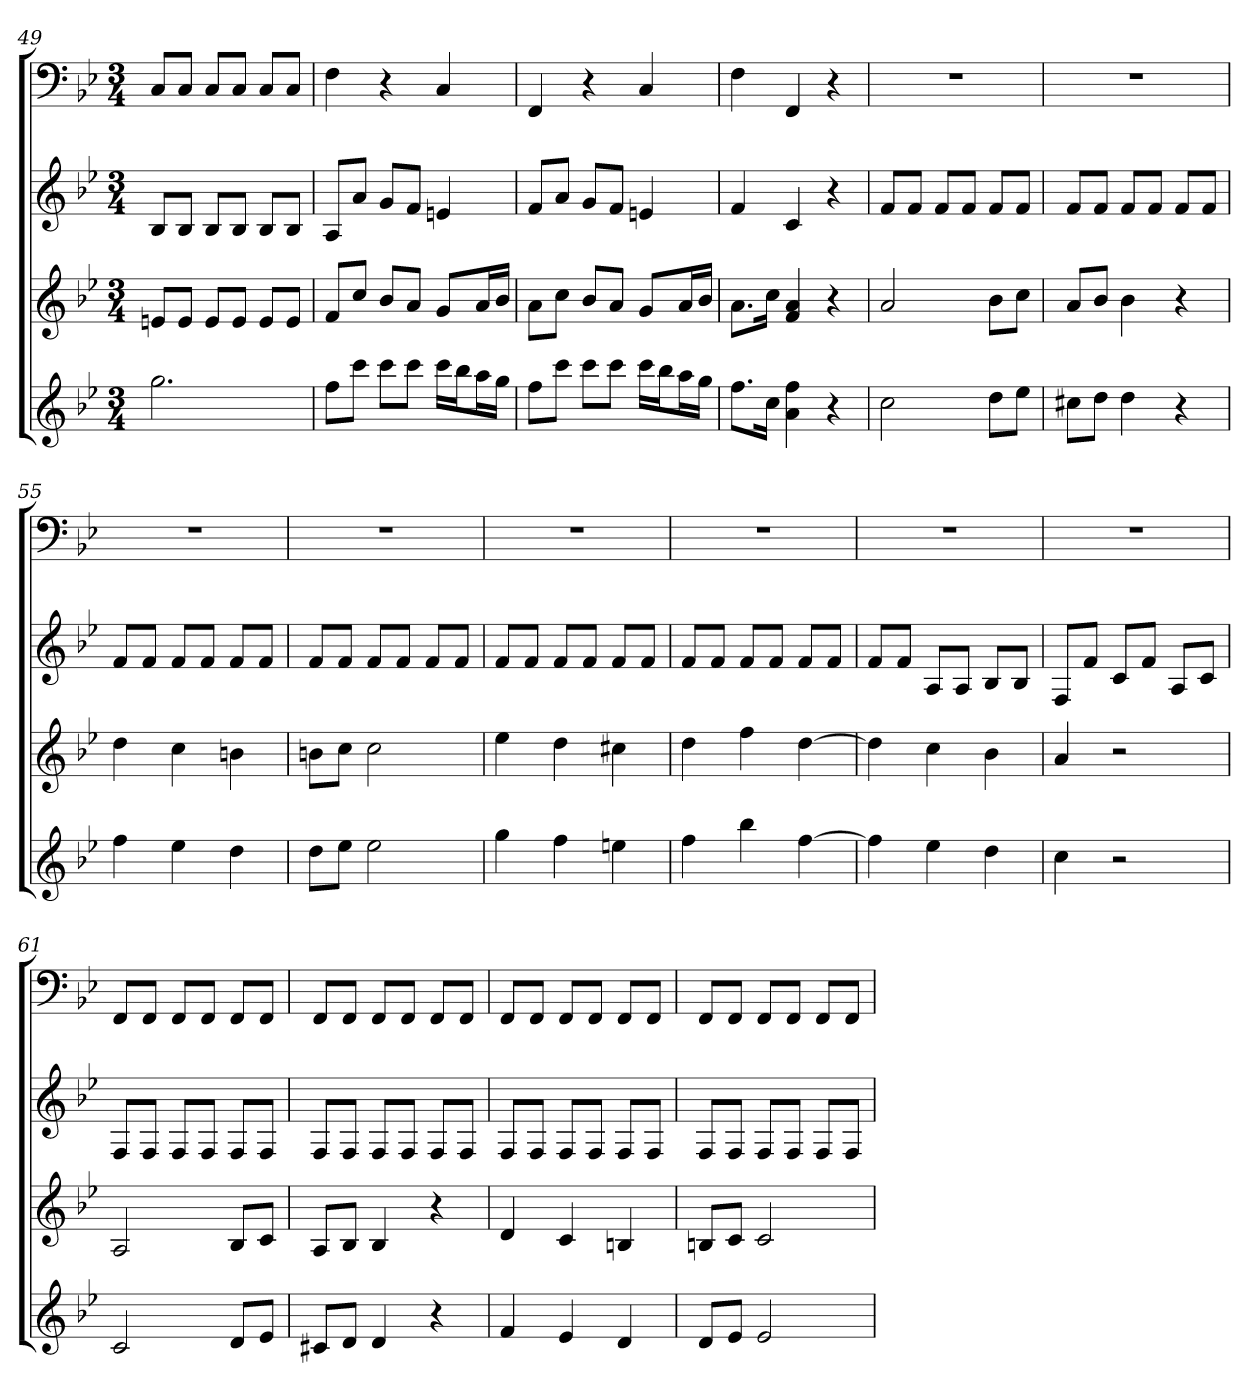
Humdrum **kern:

**kern	**kern	**kern	**kern
*part4	*part3	*part2	*part1
*staff4	*staff3	*staff2	*staff1
*k[b-e-]	*k[b-e-]	*k[b-e-]	*k[b-e-]
*B-:	*B-:	*B-:	*B-:
*M3/4	*M3/4	*M3/4	*M3/4
=49	=49	=49	=49
2.gg	8enL	8B-L	8CL
.	8eJ	8B-J	8CJ
.	8eL	8B-L	8CL
.	8eJ	8B-J	8CJ
.	8eL	8B-L	8CL
.	8eJ	8B-J	8CJ
=50	=50	=50	=50
8ffL	8fL	8AL	4F
8cccJ	8ccJ	8aJ	.
8cccL	8b-L	8gL	4r
8cccJ	8aJ	8fJ	.
16cccLL	8gL	4en	4C
16bb-J	.	.	.
16aaL	16aL	.	.
16ggJJ	16b-JJ	.	.
=51	=51	=51	=51
8ffL	8aL	8fL	4FF
8cccJ	8ccJ	8aJ	.
8cccL	8b-L	8gL	4r
8cccJ	8aJ	8fJ	.
16cccLL	8gL	4en	4C
16bb-J	.	.	.
16aaL	16aL	.	.
16ggJJ	16b-JJ	.	.
=52	=52	=52	=52
8.ffL	8.aL	4f	4F
16ccJk	16ccJk	.	.
4a 4ff	4f 4a	4c	4FF
4r	4r	4r	4r
=53	=53	=53	=53
2cc	2a	8fL	2.r
.	.	8fJ	.
.	.	8fL	.
.	.	8fJ	.
8ddL	8b-L	8fL	.
8ee-J	8ccJ	8fJ	.
=54	=54	=54	=54
8cc#XL	8aL	8fL	2.r
8ddJ	8b-J	8fJ	.
4dd	4b-	8fL	.
.	.	8fJ	.
4r	4r	8fL	.
.	.	8fJ	.
=55	=55	=55	=55
4ff	4dd	8fL	2.r
.	.	8fJ	.
4ee-	4cc	8fL	.
.	.	8fJ	.
4dd	4bn	8fL	.
.	.	8fJ	.
=56	=56	=56	=56
8ddL	8bnL	8fL	2.r
8ee-J	8ccJ	8fJ	.
2ee-	2cc	8fL	.
.	.	8fJ	.
.	.	8fL	.
.	.	8fJ	.
=57	=57	=57	=57
4gg	4ee-	8fL	2.r
.	.	8fJ	.
4ff	4dd	8fL	.
.	.	8fJ	.
4een	4cc#X	8fL	.
.	.	8fJ	.
=58	=58	=58	=58
4ff	4dd	8fL	2.r
.	.	8fJ	.
4bb-	4ff	8fL	.
.	.	8fJ	.
[4ff	[4dd	8fL	.
.	.	8fJ	.
=59	=59	=59	=59
4ff]	4dd]	8fL	2.r
.	.	8fJ	.
4ee-	4cc	8AL	.
.	.	8AJ	.
4dd	4b-	8B-L	.
.	.	8B-J	.
=60	=60	=60	=60
4cc	4a	8FL	2.r
.	.	8fJ	.
2r	2r	8cL	.
.	.	8fJ	.
.	.	8AL	.
.	.	8cJ	.
=61	=61	=61	=61
2c	2A	8FL	8FFL
.	.	8FJ	8FFJ
.	.	8FL	8FFL
.	.	8FJ	8FFJ
8dL	8B-L	8FL	8FFL
8e-J	8cJ	8FJ	8FFJ
=62	=62	=62	=62
8c#XL	8AL	8FL	8FFL
8dJ	8B-J	8FJ	8FFJ
4d	4B-	8FL	8FFL
.	.	8FJ	8FFJ
4r	4r	8FL	8FFL
.	.	8FJ	8FFJ
=63	=63	=63	=63
4f	4d	8FL	8FFL
.	.	8FJ	8FFJ
4e-	4c	8FL	8FFL
.	.	8FJ	8FFJ
4d	4Bn	8FL	8FFL
.	.	8FJ	8FFJ
=64	=64	=64	=64
8dL	8BnL	8FL	8FFL
8e-J	8cJ	8FJ	8FFJ
2e-	2c	8FL	8FFL
.	.	8FJ	8FFJ
.	.	8FL	8FFL
.	.	8FJ	8FFJ
=	=	=	=
*-	*-	*-	*-
